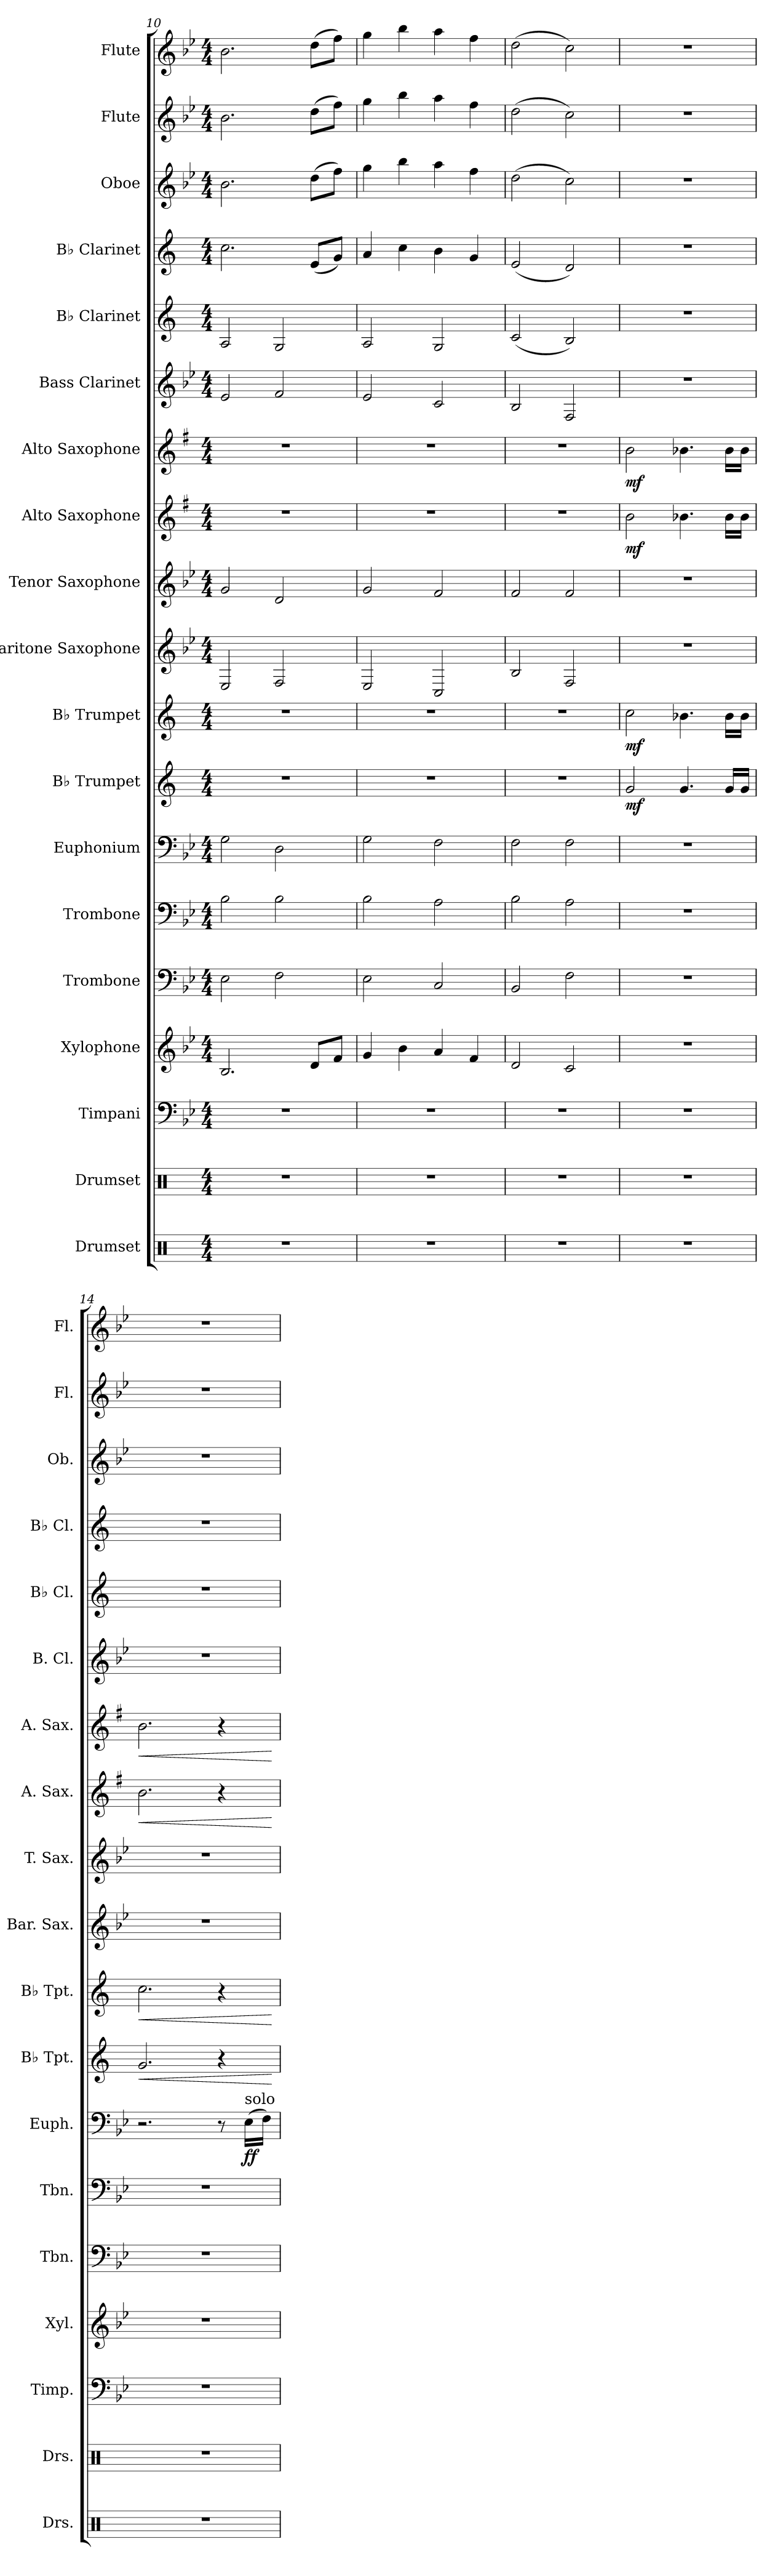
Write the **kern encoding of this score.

**kern	**kern	**kern	**kern	**kern	**kern	**kern	**dynam	**kern	**dynam	**kern	**dynam	**kern	**kern	**kern	**dynam	**kern	**dynam	**kern	**kern	**kern	**kern	**kern	**kern
*part19	*part18	*part17	*part16	*part15	*part14	*part13	*part13	*part12	*part12	*part11	*part11	*part10	*part9	*part8	*part8	*part7	*part7	*part6	*part5	*part4	*part3	*part2	*part1
*staff19	*staff18	*staff17	*staff16	*staff15	*staff14	*staff13	*staff13	*staff12	*staff12	*staff11	*staff11	*staff10	*staff9	*staff8	*staff8	*staff7	*staff7	*staff6	*staff5	*staff4	*staff3	*staff2	*staff1
*I"Drumset	*I"Drumset	*I"Timpani	*I"Xylophone	*I"Trombone	*I"Trombone	*I"Euphonium	*	*I"B♭ Trumpet	*	*I"B♭ Trumpet	*	*I"Baritone Saxophone	*I"Tenor Saxophone	*I"Alto Saxophone	*	*I"Alto Saxophone	*	*I"Bass Clarinet	*I"B♭ Clarinet	*I"B♭ Clarinet	*I"Oboe	*I"Flute	*I"Flute
*I'Drs.	*I'Drs.	*I'Timp.	*I'Xyl.	*I'Tbn.	*I'Tbn.	*I'Euph.	*	*I'B♭ Tpt.	*	*I'B♭ Tpt.	*	*I'Bar. Sax.	*I'T. Sax.	*I'A. Sax.	*	*I'A. Sax.	*	*I'B. Cl.	*I'B♭ Cl.	*I'B♭ Cl.	*I'Ob.	*I'Fl.	*I'Fl.
*clefX	*clefX	*clefF4	*clefG2	*clefF4	*clefF4	*clefF4	*	*clefG2	*	*clefG2	*	*clefG2	*clefG2	*clefG2	*	*clefG2	*	*clefG2	*clefG2	*clefG2	*clefG2	*clefG2	*clefG2
*	*	*	*ITrd-7c-12	*	*	*	*	*ITrd1c2	*	*ITrd1c2	*	*ITrd12c21	*ITrd8c14	*ITrd5c9	*	*ITrd5c9	*	*ITrd8c14	*ITrd1c2	*ITrd1c2	*	*	*
*k[]	*k[]	*k[b-e-]	*k[b-e-]	*k[b-e-]	*k[b-e-]	*k[b-e-]	*	*k[b-e-]	*	*k[b-e-]	*	*k[b-e-]	*k[b-e-]	*k[b-e-]	*	*k[b-e-]	*	*k[b-e-]	*k[b-e-]	*k[b-e-]	*k[b-e-]	*k[b-e-]	*k[b-e-]
*M4/4	*M4/4	*M4/4	*M4/4	*M4/4	*M4/4	*M4/4	*	*M4/4	*	*M4/4	*	*M4/4	*M4/4	*M4/4	*	*M4/4	*	*M4/4	*M4/4	*M4/4	*M4/4	*M4/4	*M4/4
=10	=10	=10	=10	=10	=10	=10	=10	=10	=10	=10	=10	=10	=10	=10	=10	=10	=10	=10	=10	=10	=10	=10	=10
1r	1r	1r	2.b-/	2E-\	2B-\	2G\	.	1r	.	1r	.	2EE-/	2G/	1r	.	1r	.	2E-/	2G/	2.b-\	2.b-\	2.b-\	2.b-\
.	.	.	.	2F\	2B-\	2D\	.	.	.	.	.	2FF/	2D/	.	.	.	.	2F/	2F/	.	.	.	.
.	.	.	8dd/L	.	.	.	.	.	.	.	.	.	.	.	.	.	.	.	.	(8d/L	(8dd\L	(8dd\L	(8dd\L
.	.	.	8ff/J	.	.	.	.	.	.	.	.	.	.	.	.	.	.	.	.	8f/J)	8ff\J)	8ff\J)	8ff\J)
=11	=11	=11	=11	=11	=11	=11	=11	=11	=11	=11	=11	=11	=11	=11	=11	=11	=11	=11	=11	=11	=11	=11	=11
1r	1r	1r	4gg/	2E-\	2B-\	2G\	.	1r	.	1r	.	2EE-/	2G/	1r	.	1r	.	2E-/	2G/	4g/	4gg\	4gg\	4gg\
.	.	.	4bb-\	.	.	.	.	.	.	.	.	.	.	.	.	.	.	.	.	4b-\	4bb-\	4bb-\	4bb-\
.	.	.	4aa/	2C/	2A\	2F\	.	.	.	.	.	2CC/	2F/	.	.	.	.	2C/	2F/	4a\	4aa\	4aa\	4aa\
.	.	.	4ff/	.	.	.	.	.	.	.	.	.	.	.	.	.	.	.	.	4f/	4ff\	4ff\	4ff\
=12	=12	=12	=12	=12	=12	=12	=12	=12	=12	=12	=12	=12	=12	=12	=12	=12	=12	=12	=12	=12	=12	=12	=12
1r	1r	1r	2dd/	2BB-/	2B-\	2F\	.	1r	.	1r	.	2BB-/	2F/	1r	.	1r	.	2BB-/	(2B-/	(2d/	(2dd\	(2dd\	(2dd\
.	.	.	2cc/	2F\	2A\	2F\	.	.	.	.	.	2FF/	2F/	.	.	.	.	2FF/	2A/)	2c/)	2cc\)	2cc\)	2cc\)
=13	=13	=13	=13	=13	=13	=13	=13	=13	=13	=13	=13	=13	=13	=13	=13	=13	=13	=13	=13	=13	=13	=13	=13
!	!	!	!	!	!	!	!	!	!LO:DY:b	!	!LO:DY:b	!	!	!	!LO:DY:b	!	!LO:DY:b	!	!	!	!	!	!
1r	1r	1r	1r	1r	1r	1r	.	2f/	mf	2b-\	mf	1r	1r	2d\	mf	2d\	mf	1r	1r	1r	1r	1r	1r
.	.	.	.	.	.	.	.	4.f/	.	4.a-X\	.	.	.	4.d-X\	.	4.d-X\	.	.	.	.	.	.	.
.	.	.	.	.	.	.	.	16f/LL	.	16a-\LL	.	.	.	16d-\LL	.	16d-\LL	.	.	.	.	.	.	.
.	.	.	.	.	.	.	.	16f/JJ	.	16a-\JJ	.	.	.	16d-\JJ	.	16d-\JJ	.	.	.	.	.	.	.
=14	=14	=14	=14	=14	=14	=14	=14	=14	=14	=14	=14	=14	=14	=14	=14	=14	=14	=14	=14	=14	=14	=14	=14
!	!	!	!	!	!	!	!	!	!LO:HP:b	!	!LO:HP:b	!	!	!	!LO:HP:b	!	!LO:HP:b	!	!	!	!	!	!
1r	1r	1r	1r	1r	1r	2.r	.	2.f/	<	2.b-\	<	1r	1r	2.d\	<	2.d\	<	1r	1r	1r	1r	1r	1r
.	.	.	.	.	.	8r	.	4r	.	4r	.	.	.	4r	.	4r	.	.	.	.	.	.	.
!	!	!	!	!	!	!LO:TX:a:t=solo	!	!	!	!	!	!	!	!	!	!	!	!	!	!	!	!	!
!	!	!	!	!	!	!	!LO:DY:b	!	!	!	!	!	!	!	!	!	!	!	!	!	!	!	!
.	.	.	.	.	.	(16E-\LL	ff	.	.	.	.	.	.	.	.	.	.	.	.	.	.	.	.
.	.	.	.	.	.	16F\JJ)	.	.	.	.	.	.	.	.	.	.	.	.	.	.	.	.	.
.	.	.	.	.	.	.	.	.	[	.	[	.	.	.	[	.	[	.	.	.	.	.	.
=	=	=	=	=	=	=	=	=	=	=	=	=	=	=	=	=	=	=	=	=	=	=	=
*-	*-	*-	*-	*-	*-	*-	*-	*-	*-	*-	*-	*-	*-	*-	*-	*-	*-	*-	*-	*-	*-	*-	*-
